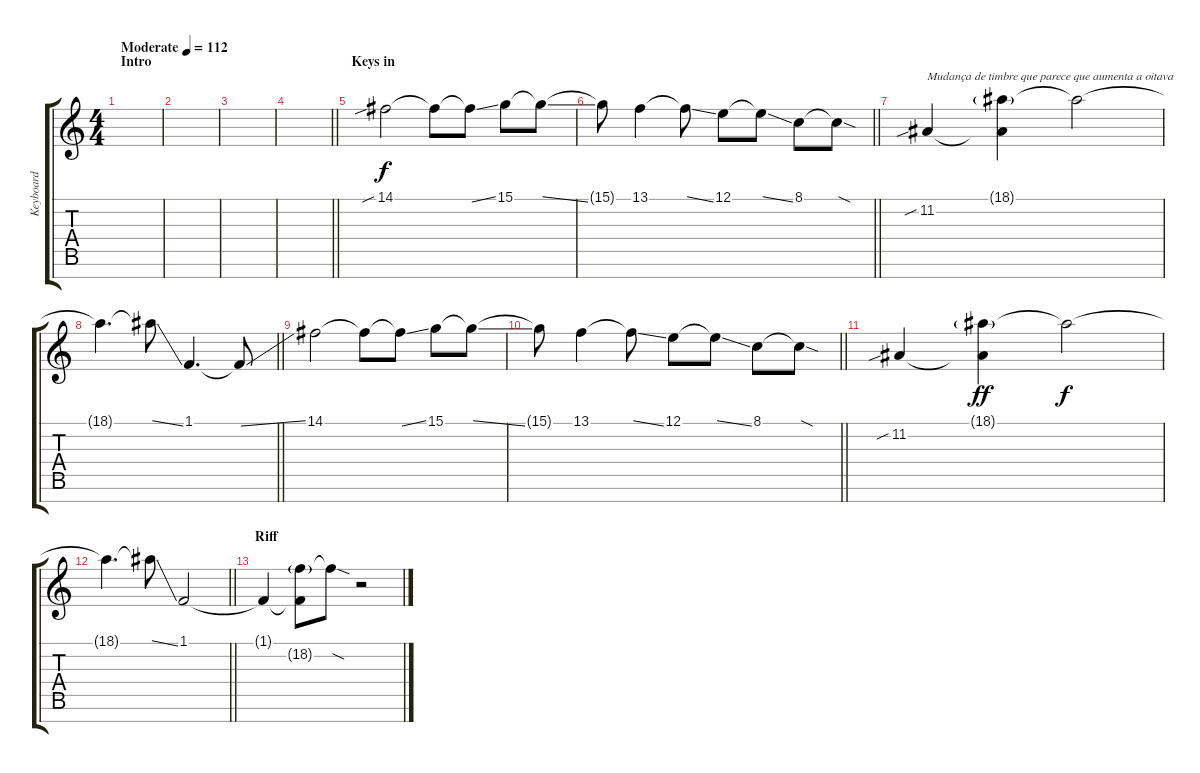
\track ("Keyboard" "Keyboard") {instrument lead1square}
\staff {score tabs}
\tuning (E4 B3 G3 D3 A2 E2 B1) {hide}
\ts (4 4)
\section ("" "Intro")
\tempo (112 "Moderate")
\clef g2
\ks c
|
|
|
\barLineRight lightlight
|
\section ("" "Keys in")
14.1{sib}.2 14.1{t}.8 14.1{ss t}.8 15.1.8 15.1{ss t}.8 |
\barLineRight lightlight
15.1{t}.8 13.1.4 13.1{ss t}.8 12.1.8 12.1{ss t}.8 8.1.8 8.1{sod t}.8 |
11.2{sib}.4{txt "Mudança de timbre que parece que aumenta a oitava"} (18.1{g} 11.2{t}).4 18.1{t}.2 |
\barLineRight lightlight
18.1{t}.4{d} 18.1{ss t}.8 1.1.4{d} 1.1{ss t}.8 |
14.1.2 14.1{t}.8 14.1{ss t}.8 15.1.8 15.1{ss t}.8 |
\barLineRight lightlight
15.1{t}.8 13.1.4 13.1{ss t}.8 12.1.8 12.1{ss t}.8 8.1.8 8.1{sod t}.8 |
11.2{sib}.4 (18.1{g} 11.2{t}).4{dy ff} 18.1{t}.2{dy f} |
\barLineRight lightlight
18.1{t}.4{d} 18.1{ss t}.8 1.1.2 |
\section ("" "Riff")
1.1{t}.4 (1.1{t} 18.2{g}).8 18.2{sod t}.8 r.2
